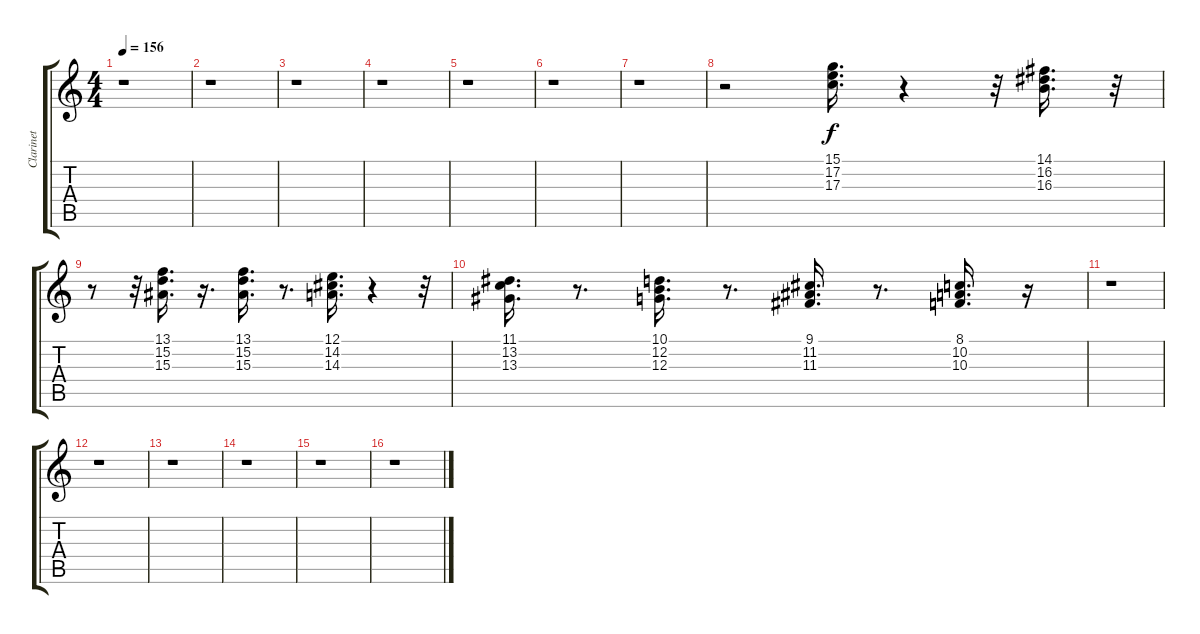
\track ("Clarinet" "Clarinet") {instrument clarinet}
\staff {score tabs}
\tuning (E4 B3 G3 D3 A2 E2) {hide}
\ts (4 4)
\tempo 156
\clef g2
\ks c
r.1{dy f} |
r.1 |
r.1 |
r.1 |
r.1 |
r.1 |
r.1 |
r.2 (15.1 17.2 17.3).16{d} r.4 r.32 (14.1 16.2 16.3).16{d} r.32 |
r.8 r.32 (13.1 15.2 15.3).16{d} r.16{d} (13.1 15.2 15.3).16{d} r.8{d} (12.1 14.2 14.3).16{d} r.4 r.32 |
(11.1 13.2 13.3).16{d} r.8{d} (10.1 12.2 12.3).16{d} r.8{d} (9.1 11.2 11.3).16{d} r.8{d} (8.1 10.2 10.3).16{d} r.16 |
r.1 |
r.1 |
r.1 |
r.1 |
r.1 |
r.1
